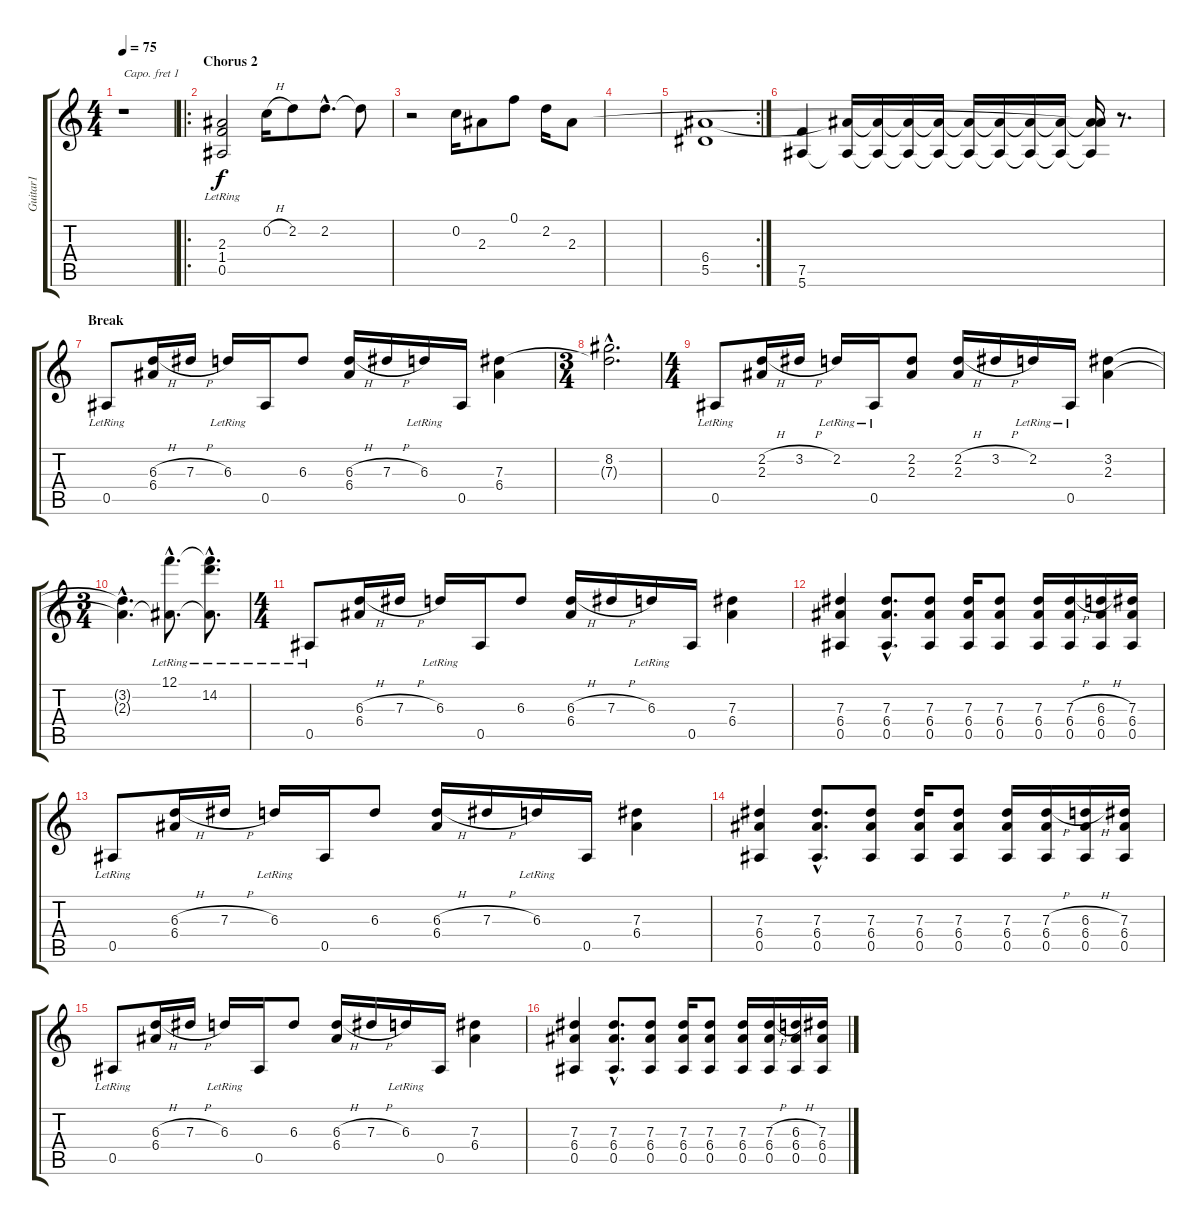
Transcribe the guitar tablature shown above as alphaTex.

\track ("Guitar1" "Guitar1") {instrument overdrivenguitar}
\staff {score tabs}
\capo 1
\tuning (E4 B3 G3 Eb3 A2 E2) {hide}
\ts (4 4)
\tempo 75
\clef g2
\ks c
r.1{dy f} |
\ro
\section ("" "Chorus 2")
(2.3{lr} 1.4{lr} 0.5{lr}).2 0.2{h}.16 2.2.8 2.2{hac}.8{d} 2.2{t}.8 |
r.2 0.2.16 2.3.8 0.1.8 2.2.16 2.3.8 |
|
\rc 2
(6.4 5.5).1 |
(7.5 5.6).4 (6.4{t} 5.6{t}).16{volume 9} (6.4{t} 5.6{t}).16{volume 8} (6.4{t} 5.6{t}).16{volume 7} (6.4{t} 5.6{t}).16{volume 6} (6.4{t} 5.6{t}).16{volume 5} (6.4{t} 5.6{t}).16{volume 4} (6.4{t} 5.6{t}).16{volume 3} (6.4{t} 5.6{t}).16{volume 2} (2.3{t} 6.4{t} 5.6{t}).16{volume 1} r.8{d} |
\section ("" "Break")
0.5{lr}.8 (6.3{h} 6.4).16 7.3{h}.16 6.3{lr}.16 0.5.16 6.3.8 (6.3{h} 6.4).16 7.3{h}.16 6.3{lr}.16 0.5.16 (7.3 6.4).4 |
\ts (3 4)
(8.2{hac} 7.3{hac t}).2{d} |
\ts (4 4)
0.5{lr}.8 (2.2{h} 2.3).16 3.2{h}.16 2.2{lr}.16 0.5{lr}.16 (2.2 2.3).8 (2.2{h} 2.3).16 3.2{h}.16 2.2{lr}.16 0.5{lr}.16 (3.2 2.3).4 |
\ts (3 4)
(3.2{hac t} 2.3{hac t}).4{d} (12.1{hac lr} 2.3{hac t}).8{d} (12.1{hac lr t} 14.2{hac lr} 2.3{hac lr t}).8{d} |
\ts (4 4)
0.5{lr}.8 (6.3{h} 6.4).16 7.3{h}.16 6.3{lr}.16 0.5.16 6.3.8 (6.3{h} 6.4).16 7.3{h}.16 6.3{lr}.16 0.5.16 (7.3 6.4).4 |
(7.3 6.4 0.5).4 (7.3{hac} 6.4{hac} 0.5{hac}).8{d} (7.3 6.4 0.5).8 (7.3 6.4 0.5).16 (7.3 6.4 0.5).8 (7.3 6.4 0.5).16 (7.3{h} 6.4 0.5).16 (6.3{h} 6.4 0.5).16 (7.3 6.4 0.5).16 |
0.5{lr}.8 (6.3{h} 6.4).16 7.3{h}.16 6.3{lr}.16 0.5.16 6.3.8 (6.3{h} 6.4).16 7.3{h}.16 6.3{lr}.16 0.5.16 (7.3 6.4).4 |
(7.3 6.4 0.5).4 (7.3{hac} 6.4{hac} 0.5{hac}).8{d} (7.3 6.4 0.5).8 (7.3 6.4 0.5).16 (7.3 6.4 0.5).8 (7.3 6.4 0.5).16 (7.3{h} 6.4 0.5).16 (6.3{h} 6.4 0.5).16 (7.3 6.4 0.5).16 |
0.5{lr}.8 (6.3{h} 6.4).16 7.3{h}.16 6.3{lr}.16 0.5.16 6.3.8 (6.3{h} 6.4).16 7.3{h}.16 6.3{lr}.16 0.5.16 (7.3 6.4).4 |
(7.3 6.4 0.5).4 (7.3{hac} 6.4{hac} 0.5{hac}).8{d} (7.3 6.4 0.5).8 (7.3 6.4 0.5).16 (7.3 6.4 0.5).8 (7.3 6.4 0.5).16 (7.3{h} 6.4 0.5).16 (6.3{h} 6.4 0.5).16 (7.3 6.4 0.5).16
